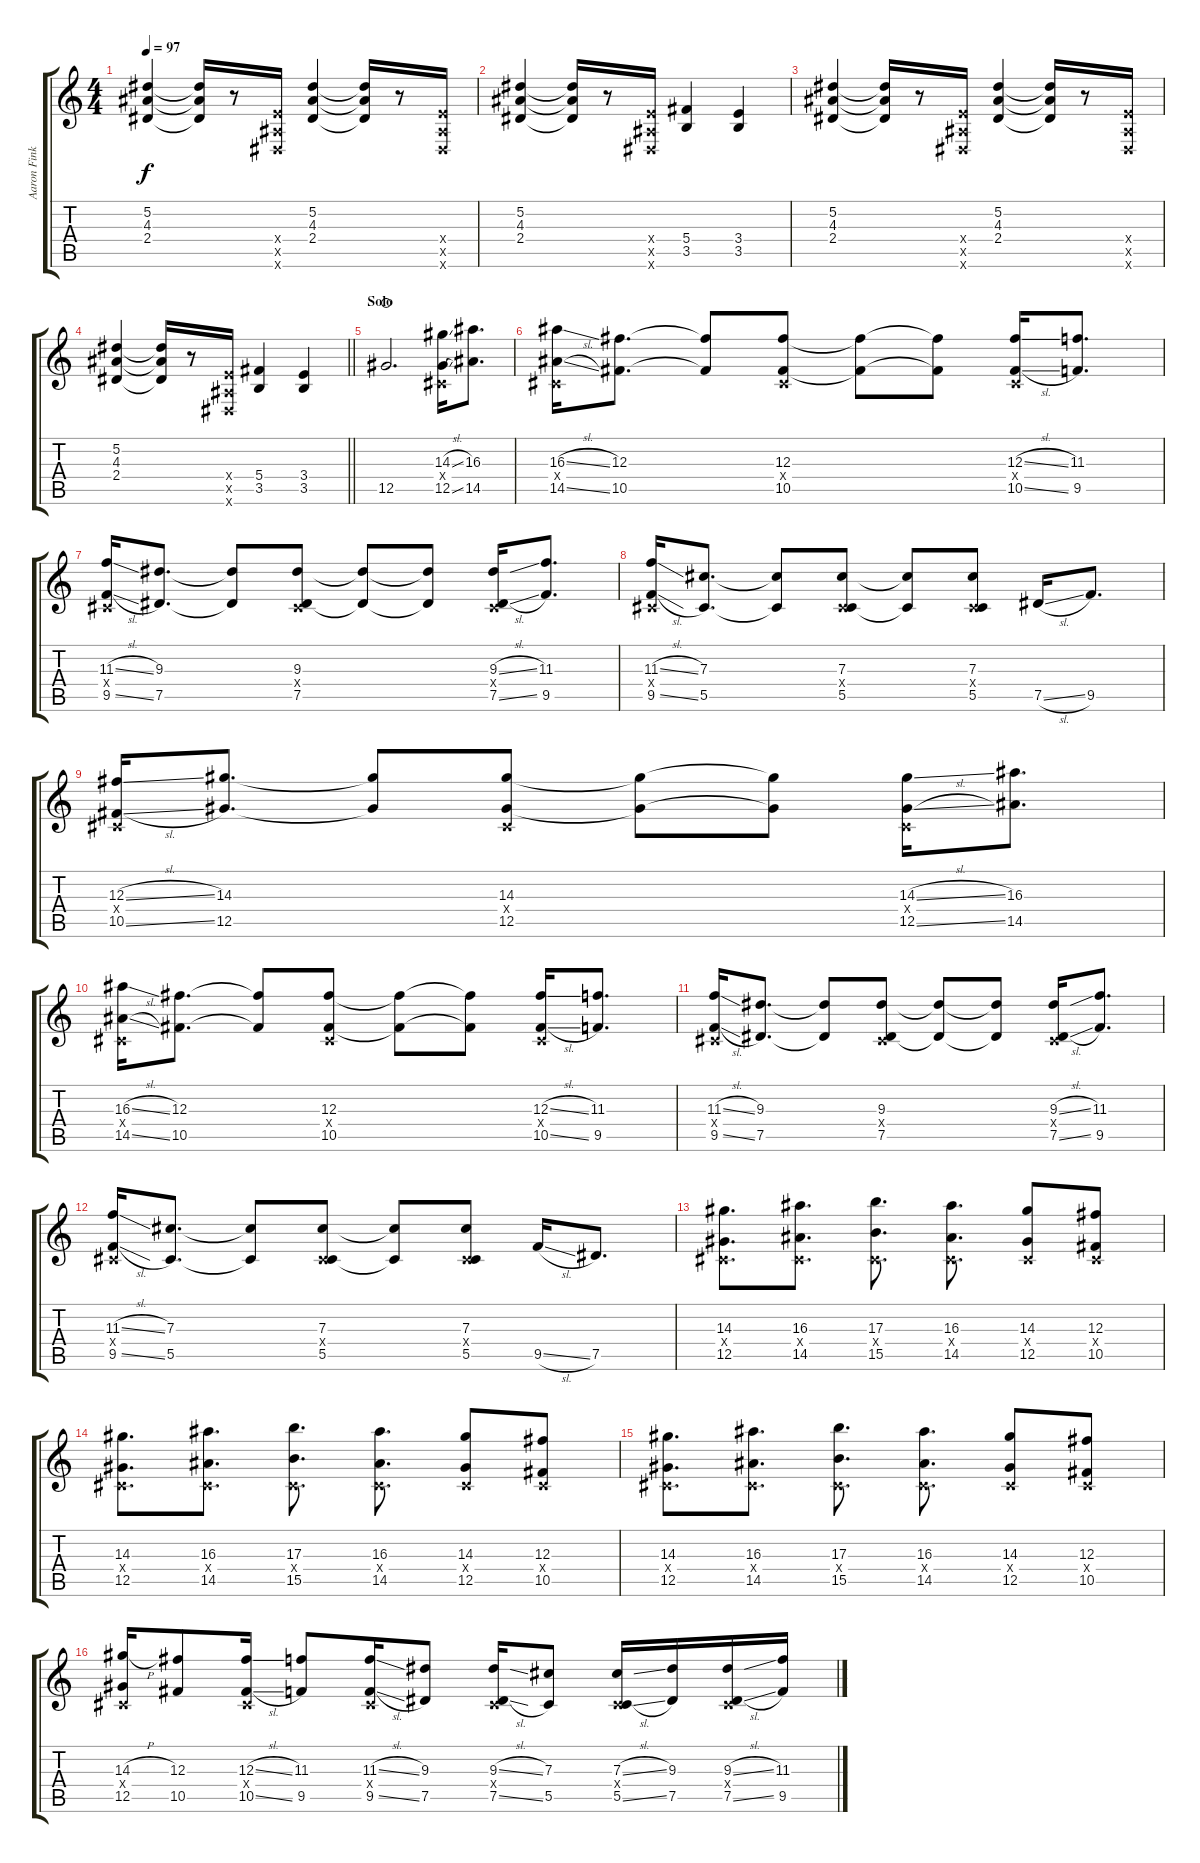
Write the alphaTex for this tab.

\track ("Aaron Fink" "Aaron Fink") {instrument distortionguitar}
\staff {score tabs}
\tuning (Eb4 Bb3 Gb3 Db3 Ab2 Db2) {hide}
\ts (4 4)
\tempo 97
\clef g2
\ks c
(5.2 4.3 2.4).4{dy f} (5.2{t} 4.3{t} 2.4{t}).16 r.8 (3.4{x} 2.5{x} 2.6{x}).16 (5.2 4.3 2.4).4 (5.2{t} 4.3{t} 2.4{t}).16 r.8 (3.4{x} 2.5{x} 2.6{x}).16 |
(5.2 4.3 2.4).4 (5.2{t} 4.3{t} 2.4{t}).16 r.8 (3.4{x} 2.5{x} 2.6{x}).16 (5.4 3.5).4 (3.4 3.5).4 |
(5.2 4.3 2.4).4 (5.2{t} 4.3{t} 2.4{t}).16 r.8 (3.4{x} 2.5{x} 2.6{x}).16 (5.2 4.3 2.4).4 (5.2{t} 4.3{t} 2.4{t}).16 r.8 (3.4{x} 2.5{x} 2.6{x}).16 |
\barLineRight lightlight
(5.2 4.3 2.4).4 (5.2{t} 4.3{t} 2.4{t}).16 r.8 (3.4{x} 2.5{x} 2.6{x}).16 (5.4 3.5).4 (3.4 3.5).4 |
\section ("" "Solo")
12.5.2{d waho} (14.3{sl} 0.4{x} 12.5{sl}).16 (16.3 14.5).8{d} |
(16.3{sl} 0.4{x} 14.5{sl}).16 (12.3 10.5).8{d} (12.3{t} 10.5{t}).8 (12.3 0.4{x} 10.5).8 (12.3{t} 10.5{t}).8 (12.3{t} 10.5{t}).8 (12.3{sl} 0.4{x} 10.5{sl}).16 (11.3 9.5).8{d} |
(11.3{sl} 0.4{x} 9.5{sl}).16 (9.3 7.5).8{d} (9.3{t} 7.5{t}).8 (9.3 0.4{x} 7.5).8 (9.3{t} 7.5{t}).8 (9.3{t} 7.5{t}).8 (9.3{sl} 0.4{x} 7.5{sl}).16 (11.3 9.5).8{d} |
(11.3{sl} 0.4{x} 9.5{sl}).16 (7.3 5.5).8{d} (7.3{t} 5.5{t}).8 (7.3 0.4{x} 5.5).8 (7.3{t} 5.5{t}).8 (7.3 0.4{x} 5.5).8 7.5{sl}.16 9.5.8{d} |
(12.3{sl} 0.4{x} 10.5{sl}).16 (14.3 12.5).8{d} (14.3{t} 12.5{t}).8 (14.3 0.4{x} 12.5).8 (14.3{t} 12.5{t}).8 (14.3{t} 12.5{t}).8 (14.3{sl} 0.4{x} 12.5{sl}).16 (16.3 14.5).8{d} |
(16.3{sl} 0.4{x} 14.5{sl}).16 (12.3 10.5).8{d} (12.3{t} 10.5{t}).8 (12.3 0.4{x} 10.5).8 (12.3{t} 10.5{t}).8 (12.3{t} 10.5{t}).8 (12.3{sl} 0.4{x} 10.5{sl}).16 (11.3 9.5).8{d} |
(11.3{sl} 0.4{x} 9.5{sl}).16 (9.3 7.5).8{d} (9.3{t} 7.5{t}).8 (9.3 0.4{x} 7.5).8 (9.3{t} 7.5{t}).8 (9.3{t} 7.5{t}).8 (9.3{sl} 0.4{x} 7.5{sl}).16 (11.3 9.5).8{d} |
(11.3{sl} 0.4{x} 9.5{sl}).16 (7.3 5.5).8{d} (7.3{t} 5.5{t}).8 (7.3 0.4{x} 5.5).8 (7.3{t} 5.5{t}).8 (7.3 0.4{x} 5.5).8 9.5{sl}.16 7.5.8{d} |
(14.3 0.4{x} 12.5).8{d} (16.3 0.4{x} 14.5).8{d} (17.3 0.4{x} 15.5).8{d} (16.3 0.4{x} 14.5).8{d} (14.3 0.4{x} 12.5).8 (12.3 0.4{x} 10.5).8 |
(14.3 0.4{x} 12.5).8{d} (16.3 0.4{x} 14.5).8{d} (17.3 0.4{x} 15.5).8{d} (16.3 0.4{x} 14.5).8{d} (14.3 0.4{x} 12.5).8 (12.3 0.4{x} 10.5).8 |
(14.3 0.4{x} 12.5).8{d} (16.3 0.4{x} 14.5).8{d} (17.3 0.4{x} 15.5).8{d} (16.3 0.4{x} 14.5).8{d} (14.3 0.4{x} 12.5).8 (12.3 0.4{x} 10.5).8 |
(14.3{h} 0.4{x} 12.5).16 (12.3 10.5).8 (12.3{sl} 0.4{x} 10.5{sl}).16 (11.3 9.5).8 (11.3{sl} 0.4{x} 9.5{sl}).16 (9.3 7.5).8 (9.3{sl} 0.4{x} 7.5{sl}).16 (7.3 5.5).8 (7.3{sl} 0.4{x} 5.5{sl}).16 (9.3 7.5).16 (9.3{sl} 0.4{x} 7.5{sl}).16 (11.3 9.5).16
